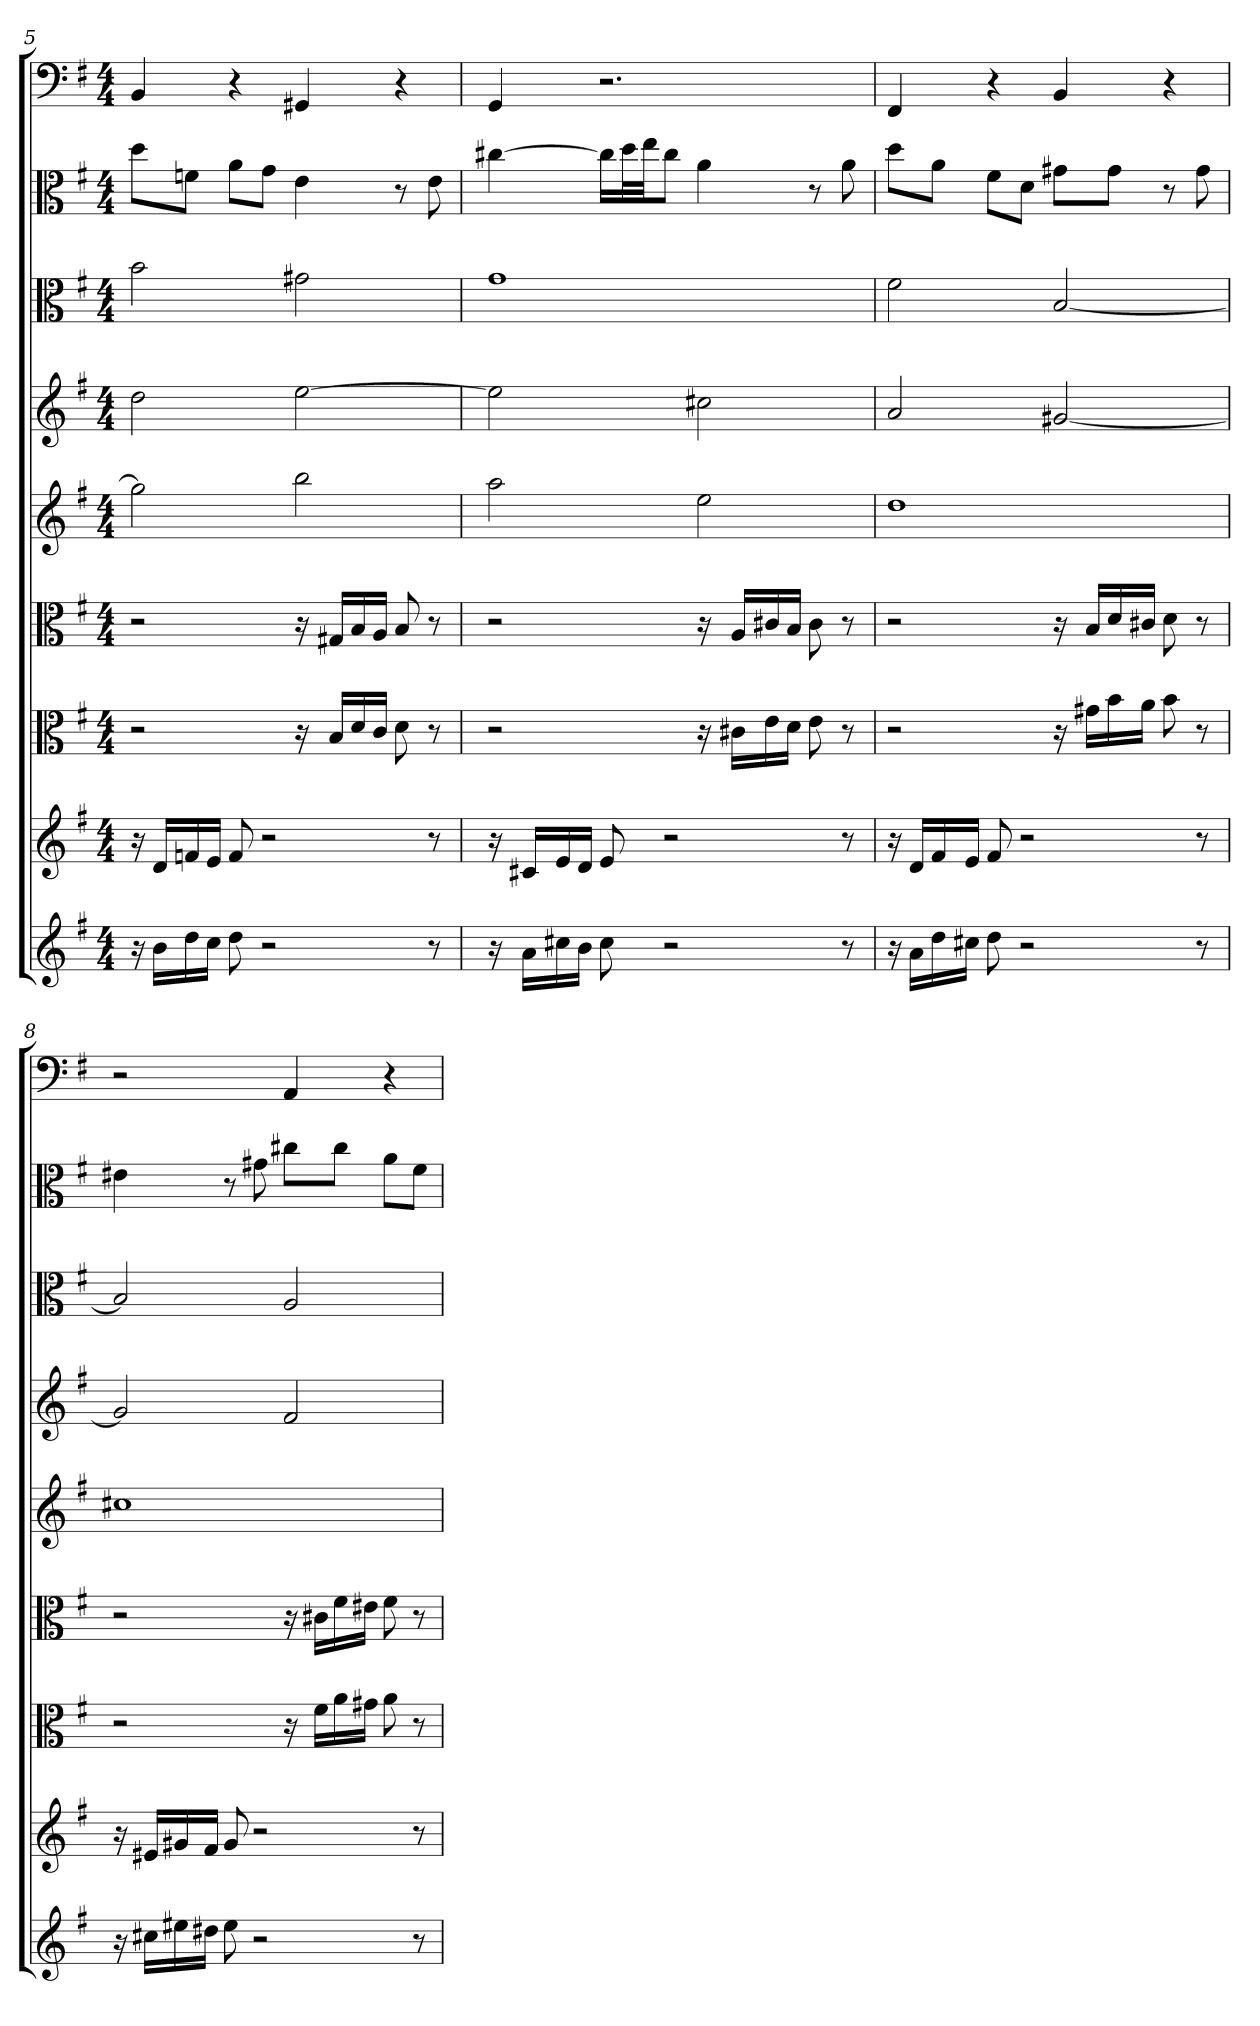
**kern	**kern	**kern	**kern	**kern	**kern	**kern	**kern	**kern
*part9	*part8	*part7	*part6	*part5	*part4	*part3	*part2	*part1
*staff9	*staff8	*staff7	*staff6	*staff5	*staff4	*staff3	*staff2	*staff1
*	*	*clefC3	*clefC3	*	*	*clefC3	*clefC3	*clefF4
*k[f#]	*k[f#]	*k[f#]	*k[f#]	*k[f#]	*k[f#]	*k[f#]	*k[f#]	*k[f#]
*e:	*e:	*e:	*e:	*e:	*e:	*e:	*e:	*e:
*M4/4	*M4/4	*M4/4	*M4/4	*M4/4	*M4/4	*M4/4	*M4/4	*M4/4
=5	=5	=5	=5	=5	=5	=5	=5	=5
16r	16r	2r	2r	2gg]	2dd	2b	8dd\L	4BB
16bLL	16dLL	.	.	.	.	.	.	.
16dd	16fn	.	.	.	.	.	8fn\J	.
16ccJJ	16eJJ	.	.	.	.	.	.	.
8dd	8f	.	.	.	.	.	8a\L	4r
2r	2r	.	.	.	.	.	8g\J	.
.	.	16r	16r	2bb	[2ee	2g#X	4e	4GG#X
.	.	16B/LL	16G#X/LL	.	.	.	.	.
.	.	16d/	16B/	.	.	.	.	.
.	.	16c/JJ	16A/JJ	.	.	.	.	.
.	.	8d	8B	.	.	.	8r	4r
8r	8r	8r	8r	.	.	.	8e	.
=6	=6	=6	=6	=6	=6	=6	=6	=6
16r	16r	2r	2r	2aa	2ee]	1g	[4cc#X	4GG
16aLL	16c#XLL	.	.	.	.	.	.	.
16cc#X	16e	.	.	.	.	.	.	.
16bJJ	16dJJ	.	.	.	.	.	.	.
8cc#	8e	.	.	.	.	.	16cc#\LL]	2.r
.	.	.	.	.	.	.	32dd\L	.
.	.	.	.	.	.	.	32ee\JJ	.
2r	2r	.	.	.	.	.	8cc#\J	.
.	.	16r	16r	2ee	2cc#X	.	4a	.
.	.	16c#X\LL	16A/LL	.	.	.	.	.
.	.	16e\	16c#X/	.	.	.	.	.
.	.	16d\JJ	16B/JJ	.	.	.	.	.
.	.	8e	8c#	.	.	.	8r	.
8r	8r	8r	8r	.	.	.	8a	.
=7	=7	=7	=7	=7	=7	=7	=7	=7
16r	16r	2r	2r	1dd	2a	2f#	8dd\L	4FF#
16aLL	16dLL	.	.	.	.	.	.	.
16dd	16f#	.	.	.	.	.	8a\J	.
16cc#XJJ	16eJJ	.	.	.	.	.	.	.
8dd	8f#	.	.	.	.	.	8f#\L	4r
2r	2r	.	.	.	.	.	8d\J	.
.	.	16r	16r	.	[2g#X	[2B	8g#X\L	4BB
.	.	16g#X\LL	16B/LL	.	.	.	.	.
.	.	16b\	16d/	.	.	.	8g#\J	.
.	.	16a\JJ	16c#X/JJ	.	.	.	.	.
.	.	8b	8d	.	.	.	8r	4r
8r	8r	8r	8r	.	.	.	8g#	.
=8	=8	=8	=8	=8	=8	=8	=8	=8
16r	16r	2r	2r	1cc#X	2g#]	2B]	4e#X	2r
16cc#XLL	16e#XLL	.	.	.	.	.	.	.
16ee#X	16g#X	.	.	.	.	.	.	.
16dd#XJJ	16f#JJ	.	.	.	.	.	.	.
8ee#	8g#	.	.	.	.	.	8r	.
2r	2r	.	.	.	.	.	8g#X	.
.	.	16r	16r	.	2f#	2A	8cc#X\L	4AA
.	.	16f#\LL	16c#X\LL	.	.	.	.	.
.	.	16a\	16f#\	.	.	.	8cc#\J	.
.	.	16g#X\JJ	16e#X\JJ	.	.	.	.	.
.	.	8a	8f#	.	.	.	8a\L	4r
8r	8r	8r	8r	.	.	.	8f#\J	.
=	=	=	=	=	=	=	=	=
*-	*-	*-	*-	*-	*-	*-	*-	*-
